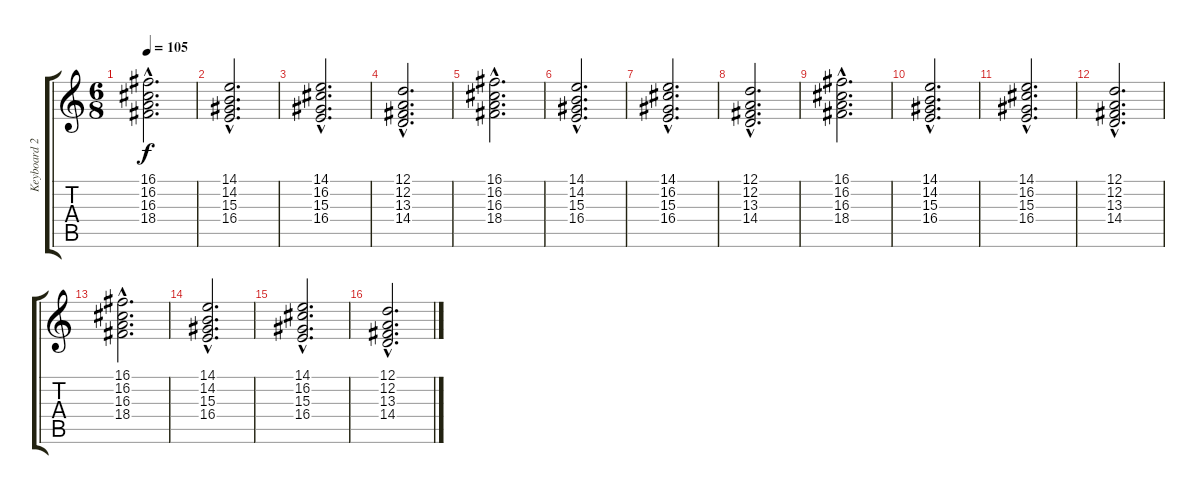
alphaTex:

\track ("Keyboard 2" "Keyboard 2") {instrument lead2sawtooth}
\staff {score tabs}
\tuning (D4 A3 F3 C3 G2 D2) {hide}
\ts (6 8)
\tempo 105
\clef g2
\ks c
(16.1{hac} 16.2{hac} 16.3{hac} 18.4{hac}).2{d dy f instrument churchorgan} |
(14.1{hac} 14.2{hac} 15.3{hac} 16.4{hac}).2{d} |
(14.1{hac} 16.2{hac} 15.3{hac} 16.4{hac}).2{d} |
(12.1{hac} 12.2{hac} 13.3{hac} 14.4{hac}).2{d} |
(16.1{hac} 16.2{hac} 16.3{hac} 18.4{hac}).2{d instrument churchorgan} |
(14.1{hac} 14.2{hac} 15.3{hac} 16.4{hac}).2{d} |
(14.1{hac} 16.2{hac} 15.3{hac} 16.4{hac}).2{d} |
(12.1{hac} 12.2{hac} 13.3{hac} 14.4{hac}).2{d} |
(16.1{hac} 16.2{hac} 16.3{hac} 18.4{hac}).2{d instrument churchorgan} |
(14.1{hac} 14.2{hac} 15.3{hac} 16.4{hac}).2{d} |
(14.1{hac} 16.2{hac} 15.3{hac} 16.4{hac}).2{d} |
(12.1{hac} 12.2{hac} 13.3{hac} 14.4{hac}).2{d} |
(16.1{hac} 16.2{hac} 16.3{hac} 18.4{hac}).2{d instrument churchorgan} |
(14.1{hac} 14.2{hac} 15.3{hac} 16.4{hac}).2{d} |
(14.1{hac} 16.2{hac} 15.3{hac} 16.4{hac}).2{d} |
(12.1{hac} 12.2{hac} 13.3{hac} 14.4{hac}).2{d}
